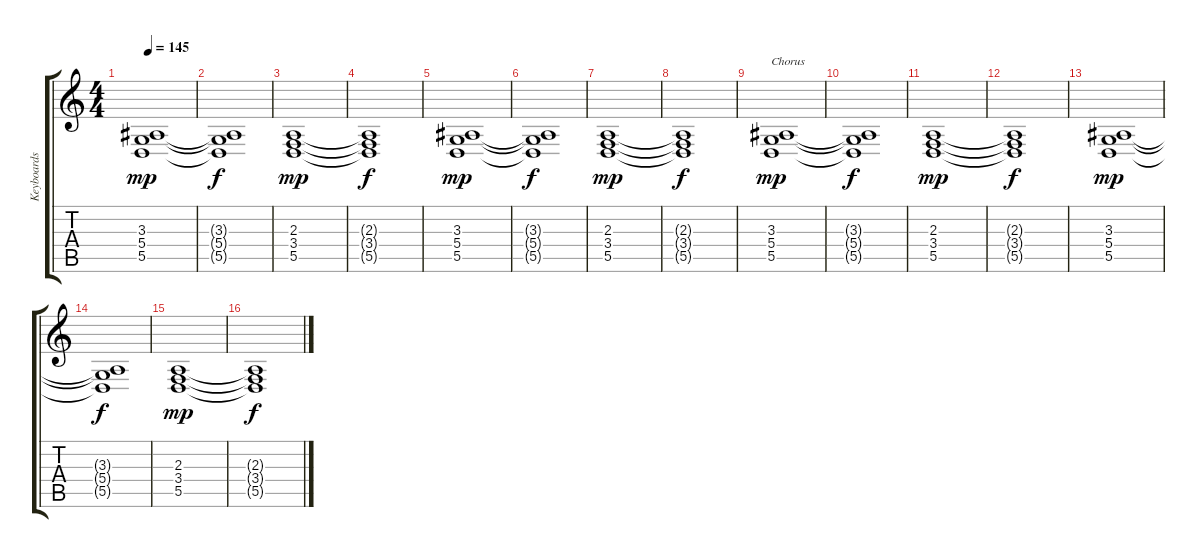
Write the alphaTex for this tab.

\track ("Keyboards 1" "Keyboards ") {instrument electricpiano1}
\staff {score tabs}
\tuning (E4 B3 G3 D3 A2 D2) {hide}
\ts (4 4)
\tempo 145
\clef g2
\ks c
(3.3 5.4 5.5).1{dy mp} |
(3.3{t} 5.4{t} 5.5{t}).1{dy f} |
(2.3 3.4 5.5).1{dy mp} |
(2.3{t} 3.4{t} 5.5{t}).1{dy f} |
(3.3 5.4 5.5).1{dy mp} |
(3.3{t} 5.4{t} 5.5{t}).1{dy f} |
(2.3 3.4 5.5).1{dy mp} |
(2.3{t} 3.4{t} 5.5{t}).1{dy f} |
(3.3 5.4 5.5).1{txt "Chorus" dy mp} |
(3.3{t} 5.4{t} 5.5{t}).1{dy f} |
(2.3 3.4 5.5).1{dy mp} |
(2.3{t} 3.4{t} 5.5{t}).1{dy f} |
(3.3 5.4 5.5).1{dy mp} |
(3.3{t} 5.4{t} 5.5{t}).1{dy f} |
(2.3 3.4 5.5).1{dy mp} |
(2.3{t} 3.4{t} 5.5{t}).1{dy f}
